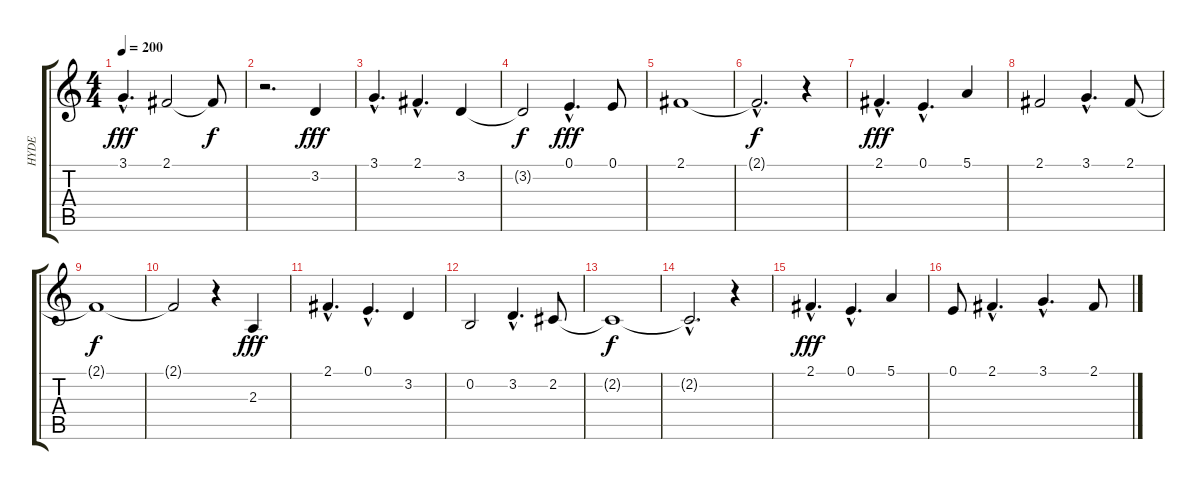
\track ("HYDE" "HYDE") {instrument sopranosax}
\staff {score tabs}
\tuning (E4 B3 G3 D3 A2 E2) {hide}
\ts (4 4)
\tempo 200
\clef g2
\ks c
3.1{hac}.4{d dy fff} 2.1.2 2.1{t}.8{dy f} |
r.2{d} 3.2.4{dy fff} |
3.1{hac}.4{d} 2.1{hac}.4{d} 3.2.4 |
3.2{t}.2{dy f} 0.1{hac}.4{d dy fff} 0.1.8 |
2.1.1 |
2.1{hac t}.2{d dy f} r.4 |
2.1{hac}.4{d dy fff} 0.1{hac}.4{d} 5.1.4 |
2.1.2 3.1{hac}.4{d} 2.1.8 |
2.1{t}.1{dy f} |
2.1{t}.2 r.4 2.3.4{dy fff} |
2.1{hac}.4{d} 0.1{hac}.4{d} 3.2.4 |
0.2.2 3.2{hac}.4{d} 2.2.8 |
2.2{t}.1{dy f} |
2.2{hac t}.2{d} r.4 |
2.1{hac}.4{d dy fff} 0.1{hac}.4{d} 5.1.4 |
0.1.8 2.1{hac}.4{d} 3.1{hac}.4{d} 2.1.8
